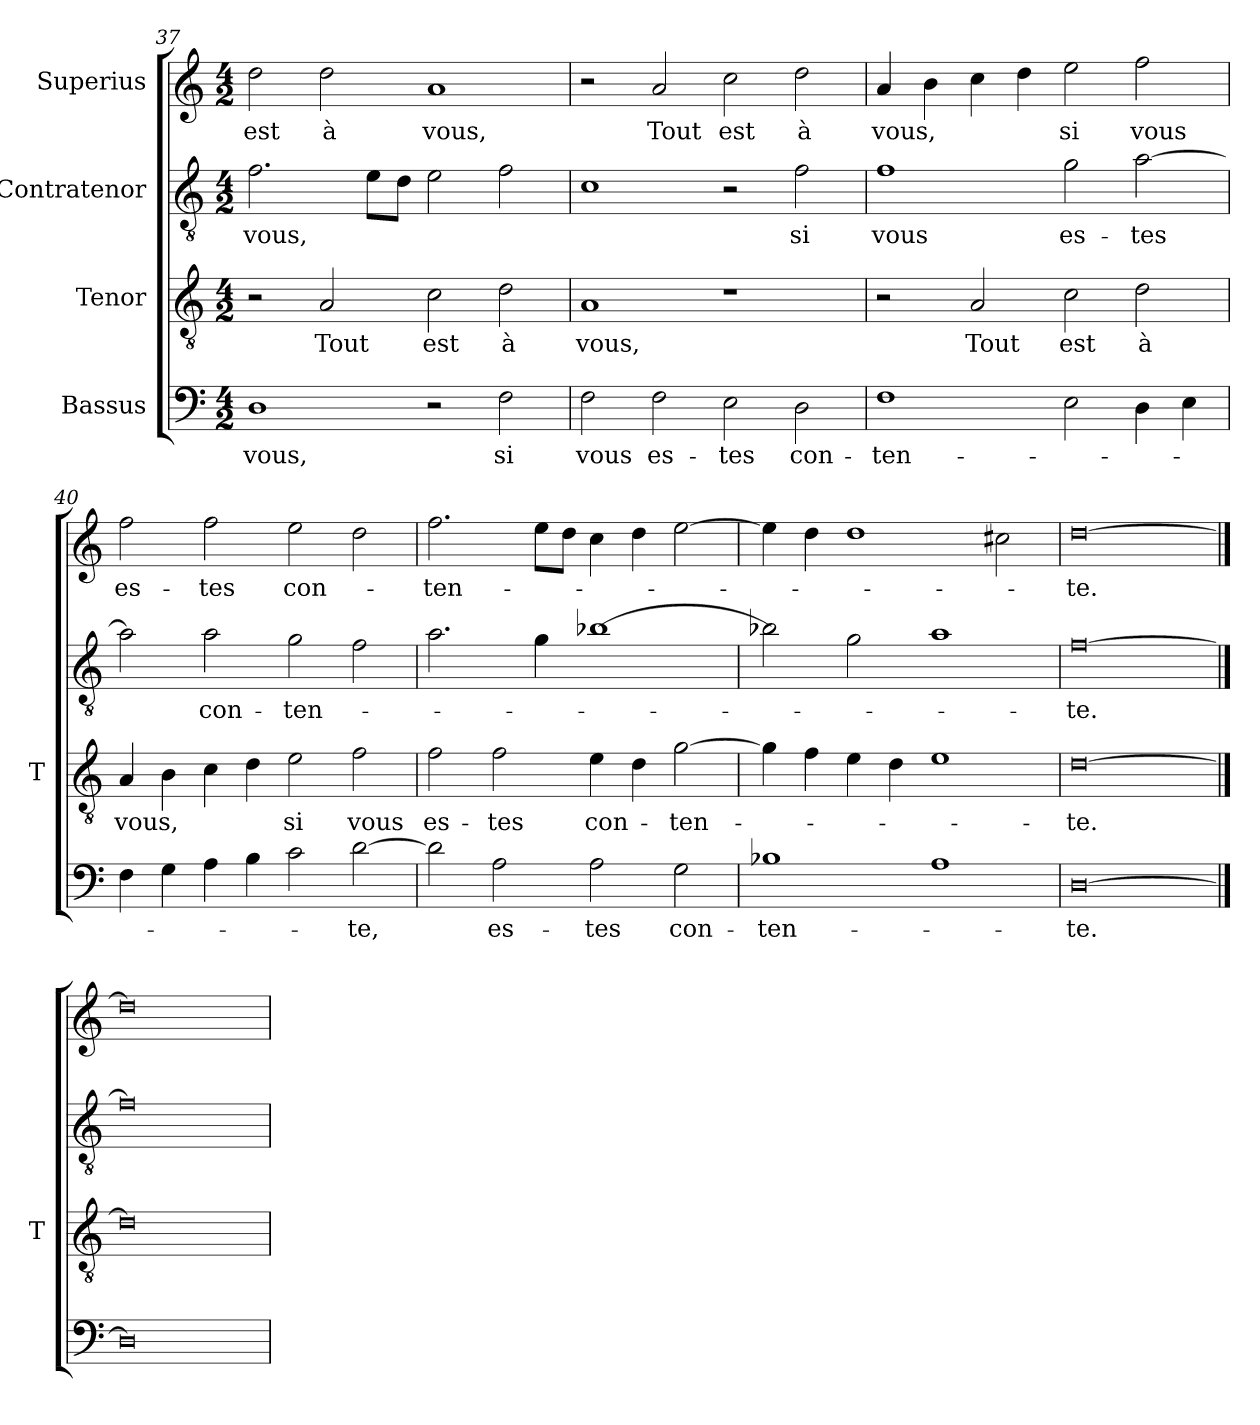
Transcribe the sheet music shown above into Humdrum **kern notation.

**kern	**text	**kern	**text	**kern	**text	**kern	**text
*part4	*part4	*part3	*part3	*part2	*part2	*part1	*part1
*staff4	*staff4	*staff3	*staff3	*staff2	*staff2	*staff1	*staff1
*I"Bassus	*	*I"Tenor	*	*I"Contratenor	*	*I"Superius	*
*	*	*I'T	*	*	*	*	*
*clefF4	*	*clefGv2	*	*clefGv2	*	*clefG2	*
*k[]	*	*k[]	*	*k[]	*	*k[]	*
*M4/2	*	*M4/2	*	*M4/2	*	*M4/2	*
=37	=37	=37	=37	=37	=37	=37	=37
1D	-vous,	2r	.	2.f	-vous,	2dd	-est
.	.	2A	-Tout	.	.	2dd	-à
.	.	.	.	8eL	.	.	.
.	.	.	.	8dJ	.	.	.
2r	.	2c	-est	2e	.	1a	-vous,
2F	-si	2d	-à	2f	.	.	.
=38	=38	=38	=38	=38	=38	=38	=38
2F	-vous	1A	-vous,	1c	.	2r	.
2F	es-	.	.	.	.	2a	-Tout
2E	-tes	1r	.	2r	.	2cc	-est
2D	con-	.	.	2f	-si	2dd	-à
=39	=39	=39	=39	=39	=39	=39	=39
1F	ten-	2r	.	1f	-vous	4a	-vous,
.	.	.	.	.	.	4b	.
.	.	2A	-Tout	.	.	4cc	.
.	.	.	.	.	.	4dd	.
2E	.	2c	-est	2g	es-	2ee	-si
4D	.	2d	-à	[2a	-tes	2ff	-vous
4E	.	.	.	.	.	.	.
=40	=40	=40	=40	=40	=40	=40	=40
4F	.	4A	-vous,	2a]	.	2ff	es-
4G	.	4B	.	.	.	.	.
4A	.	4c	.	2a	con-	2ff	-tes
4B	.	4d	.	.	.	.	.
2c	.	2e	-si	2g	ten-	2ee	con-
[2d	-te,	2f	-vous	2f	.	2dd	.
=41	=41	=41	=41	=41	=41	=41	=41
2d]	.	2f	es-	2.a	.	2.ff	ten-
2A	es-	2f	-tes	.	.	.	.
.	.	.	.	4g	.	8eeL	.
.	.	.	.	.	.	8ddJ	.
2A	-tes	4e	con-	[1b-X	.	4cc	.
.	.	4d	.	.	.	4dd	.
2G	con-	[2g	ten-	.	.	[2ee	.
=42	=42	=42	=42	=42	=42	=42	=42
1B-X	ten-	4g]	.	2b-X]	.	4ee]	.
.	.	4f	.	.	.	4dd	.
.	.	4e	.	2g	.	1dd	.
.	.	4d	.	.	.	.	.
1A	.	1e	.	1a	.	.	.
.	.	.	.	.	.	2cc#X	.
=43	=43	=43	=43	=43	=43	=43	=43
[0D	-te.	[0d	-te.	[0f	-te.	[0dd	-te.
==44	==44	==44	==44	==44	==44	==44	==44
0D]	.	0d]	.	0f]	.	0dd]	.
=	=	=	=	=	=	=	=
*-	*-	*-	*-	*-	*-	*-	*-
